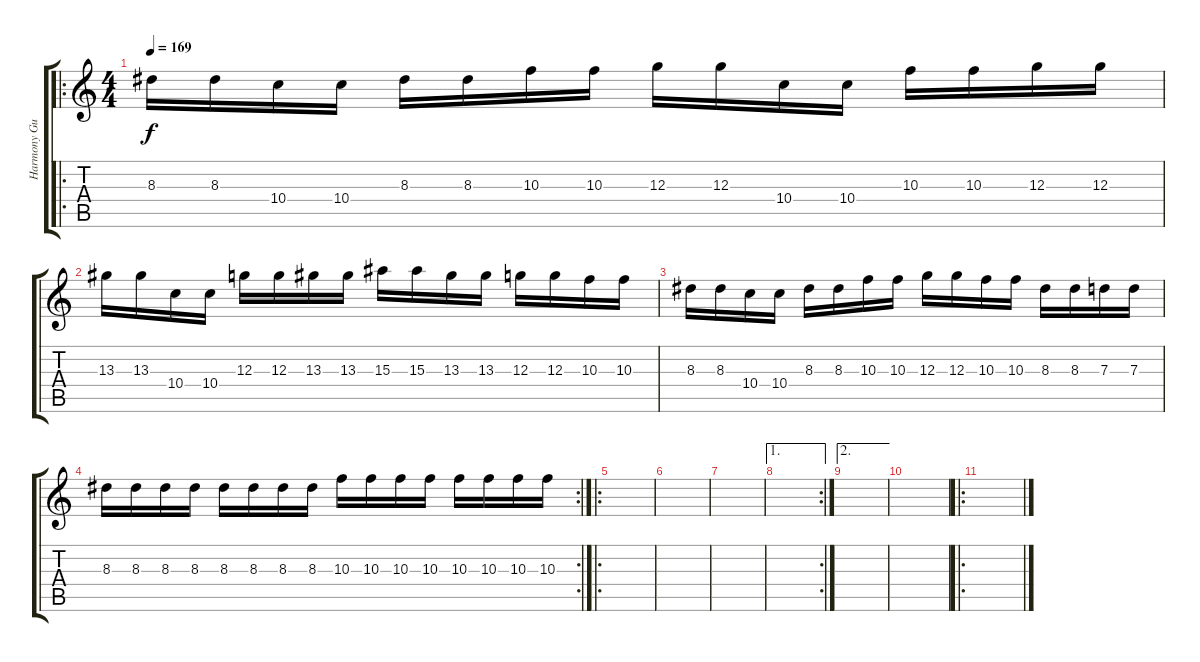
\track ("Harmony Guitar" "Harmony Gu") {instrument distortionguitar}
\staff {score tabs}
\tuning (E4 B3 G3 D3 A2 E2) {hide}
\ro
\ts (4 4)
\tempo 169
\clef g2
\ks c
8.3.16{dy f} 8.3.16 10.4.16 10.4.16 8.3.16 8.3.16 10.3.16 10.3.16 12.3.16 12.3.16 10.4.16 10.4.16 10.3.16 10.3.16 12.3.16 12.3.16 |
13.3.16 13.3.16 10.4.16 10.4.16 12.3.16 12.3.16 13.3.16 13.3.16 15.3.16 15.3.16 13.3.16 13.3.16 12.3.16 12.3.16 10.3.16 10.3.16 |
8.3.16 8.3.16 10.4.16 10.4.16 8.3.16 8.3.16 10.3.16 10.3.16 12.3.16 12.3.16 10.3.16 10.3.16 8.3.16 8.3.16 7.3.16 7.3.16 |
\rc 2
8.3.16 8.3.16 8.3.16 8.3.16 8.3.16 8.3.16 8.3.16 8.3.16 10.3.16 10.3.16 10.3.16 10.3.16 10.3.16 10.3.16 10.3.16 10.3.16 |
\ro
|
|
|
\ae 1
\rc 2
|
\ae 2
|
|
\ro
